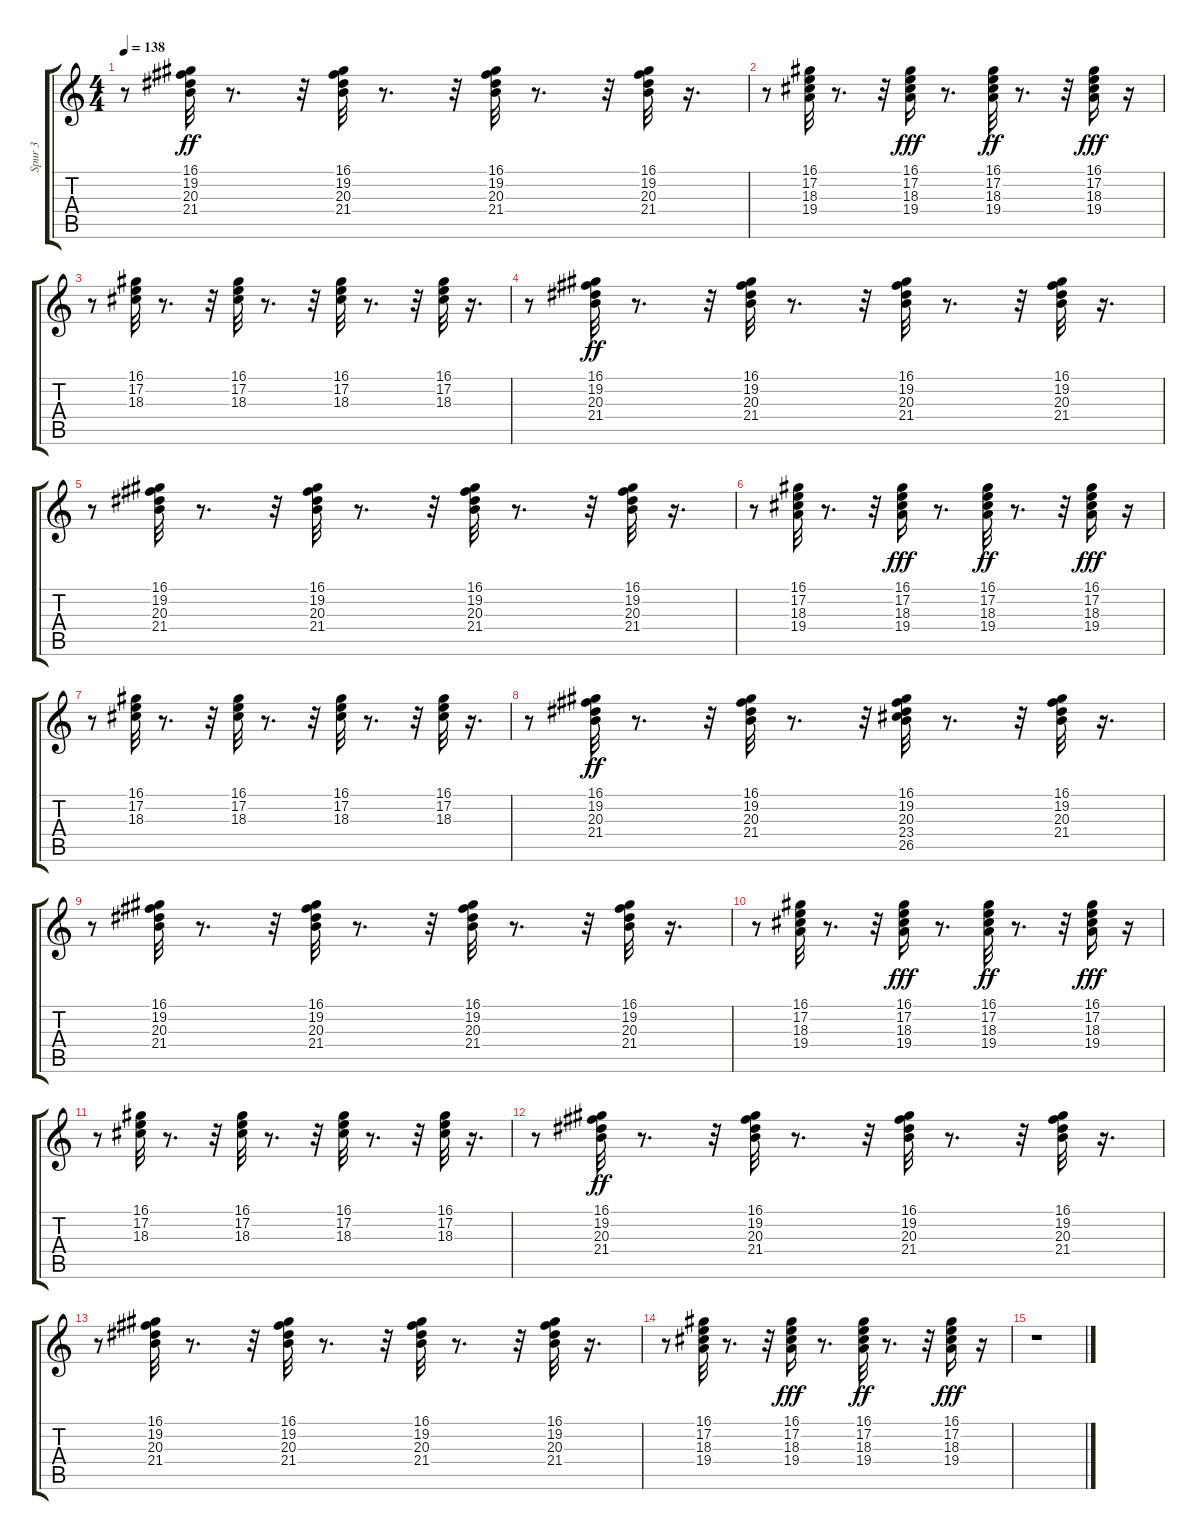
\track ("Spur 3" "Spur 3") {instrument rockorgan}
\staff {score tabs}
\tuning (E4 B3 G3 D3 A2 E2) {hide}
\ts (4 4)
\tempo 138
\clef g2
\ks c
r.8{dy ff} (16.1 19.2 20.3 21.4).32 r.8{d} r.32 (16.1 19.2 20.3 21.4).32 r.8{d} r.32 (16.1 19.2 20.3 21.4).32 r.8{d} r.32 (16.1 19.2 20.3 21.4).32 r.16{d} |
r.8 (16.1 17.2 18.3 19.4).32 r.8{d} r.32 (16.1 17.2 18.3 19.4).16{dy fff} r.8{d} (16.1 17.2 18.3 19.4).32{dy ff} r.8{d} r.32 (16.1 17.2 18.3 19.4).16{dy fff} r.16 |
r.8 (16.1 17.2 18.3).32 r.8{d} r.32 (16.1 17.2 18.3).32 r.8{d} r.32 (16.1 17.2 18.3).32 r.8{d} r.32 (16.1 17.2 18.3).32 r.16{d} |
r.8 (16.1 19.2 20.3 21.4).32{dy ff} r.8{d} r.32 (16.1 19.2 20.3 21.4).32 r.8{d} r.32 (16.1 19.2 20.3 21.4).32 r.8{d} r.32 (16.1 19.2 20.3 21.4).32 r.16{d} |
r.8 (16.1 19.2 20.3 21.4).32 r.8{d} r.32 (16.1 19.2 20.3 21.4).32 r.8{d} r.32 (16.1 19.2 20.3 21.4).32 r.8{d} r.32 (16.1 19.2 20.3 21.4).32 r.16{d} |
r.8 (16.1 17.2 18.3 19.4).32 r.8{d} r.32 (16.1 17.2 18.3 19.4).16{dy fff} r.8{d} (16.1 17.2 18.3 19.4).32{dy ff} r.8{d} r.32 (16.1 17.2 18.3 19.4).16{dy fff} r.16 |
r.8 (16.1 17.2 18.3).32 r.8{d} r.32 (16.1 17.2 18.3).32 r.8{d} r.32 (16.1 17.2 18.3).32 r.8{d} r.32 (16.1 17.2 18.3).32 r.16{d} |
r.8 (16.1 19.2 20.3 21.4).32{dy ff} r.8{d} r.32 (16.1 19.2 20.3 21.4).32 r.8{d} r.32 (16.1 19.2 20.3 23.4 26.5).32 r.8{d} r.32 (16.1 19.2 20.3 21.4).32 r.16{d} |
r.8 (16.1 19.2 20.3 21.4).32 r.8{d} r.32 (16.1 19.2 20.3 21.4).32 r.8{d} r.32 (16.1 19.2 20.3 21.4).32 r.8{d} r.32 (16.1 19.2 20.3 21.4).32 r.16{d} |
r.8 (16.1 17.2 18.3 19.4).32 r.8{d} r.32 (16.1 17.2 18.3 19.4).16{dy fff} r.8{d} (16.1 17.2 18.3 19.4).32{dy ff} r.8{d} r.32 (16.1 17.2 18.3 19.4).16{dy fff} r.16 |
r.8 (16.1 17.2 18.3).32 r.8{d} r.32 (16.1 17.2 18.3).32 r.8{d} r.32 (16.1 17.2 18.3).32 r.8{d} r.32 (16.1 17.2 18.3).32 r.16{d} |
r.8 (16.1 19.2 20.3 21.4).32{dy ff} r.8{d} r.32 (16.1 19.2 20.3 21.4).32 r.8{d} r.32 (16.1 19.2 20.3 21.4).32 r.8{d} r.32 (16.1 19.2 20.3 21.4).32 r.16{d} |
r.8 (16.1 19.2 20.3 21.4).32 r.8{d} r.32 (16.1 19.2 20.3 21.4).32 r.8{d} r.32 (16.1 19.2 20.3 21.4).32 r.8{d} r.32 (16.1 19.2 20.3 21.4).32 r.16{d} |
r.8 (16.1 17.2 18.3 19.4).32 r.8{d} r.32 (16.1 17.2 18.3 19.4).16{dy fff} r.8{d} (16.1 17.2 18.3 19.4).32{dy ff} r.8{d} r.32 (16.1 17.2 18.3 19.4).16{dy fff} r.16 |
r.1
